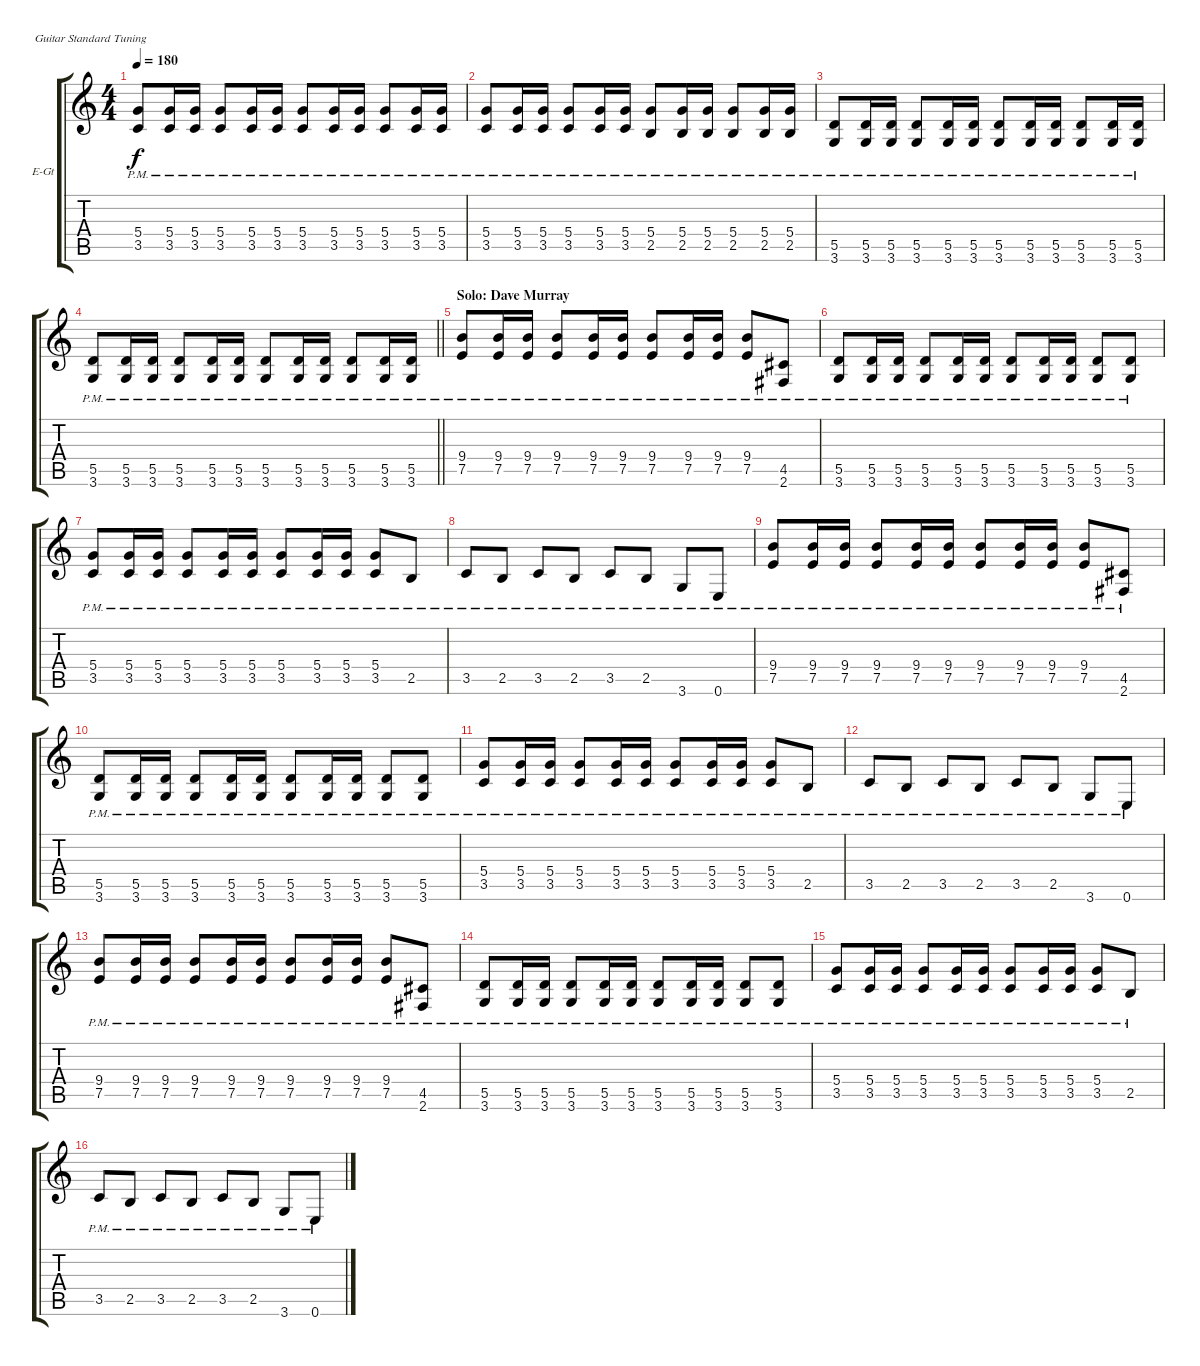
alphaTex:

\bracketExtendMode groupsimilarinstruments
\firstSystemTrackNameOrientation horizontal
\otherSystemsTrackNameOrientation horizontal
\track ("Overdub" "E-Gt") {instrument overdrivenguitar}
\staff {score tabs}
\tuning (E4 B3 G3 D3 A2 E2)
\ts (4 4)
\tempo 180
\clef g2
\ks c
(5.4{pm} 3.5{pm}).8{dy f} (5.4{pm} 3.5{pm}).16 (5.4{pm} 3.5{pm}).16 (5.4{pm} 3.5{pm}).8 (5.4{pm} 3.5{pm}).16 (5.4{pm} 3.5{pm}).16 (5.4{pm} 3.5{pm}).8 (5.4{pm} 3.5{pm}).16 (5.4{pm} 3.5{pm}).16 (5.4{pm} 3.5{pm}).8 (5.4{pm} 3.5{pm}).16 (5.4{pm} 3.5{pm}).16 |
(5.4{pm} 3.5{pm}).8 (5.4{pm} 3.5{pm}).16 (5.4{pm} 3.5{pm}).16 (5.4{pm} 3.5{pm}).8 (5.4{pm} 3.5{pm}).16 (5.4{pm} 3.5{pm}).16 (5.4{pm} 2.5{pm}).8 (5.4{pm} 2.5{pm}).16 (5.4{pm} 2.5{pm}).16 (5.4{pm} 2.5{pm}).8 (5.4{pm} 2.5{pm}).16 (5.4{pm} 2.5{pm}).16 |
(5.5{pm} 3.6{pm}).8 (5.5{pm} 3.6{pm}).16 (5.5{pm} 3.6{pm}).16 (5.5{pm} 3.6{pm}).8 (5.5{pm} 3.6{pm}).16 (5.5{pm} 3.6{pm}).16 (5.5{pm} 3.6{pm}).8 (5.5{pm} 3.6{pm}).16 (5.5{pm} 3.6{pm}).16 (5.5{pm} 3.6{pm}).8 (5.5{pm} 3.6{pm}).16 (5.5{pm} 3.6{pm}).16 |
\barLineRight lightlight
(5.5{pm} 3.6{pm}).8 (5.5{pm} 3.6{pm}).16 (5.5{pm} 3.6{pm}).16 (5.5{pm} 3.6{pm}).8 (5.5{pm} 3.6{pm}).16 (5.5{pm} 3.6{pm}).16 (5.5{pm} 3.6{pm}).8 (5.5{pm} 3.6{pm}).16 (5.5{pm} 3.6{pm}).16 (5.5{pm} 3.6{pm}).8 (5.5{pm} 3.6{pm}).16 (5.5{pm} 3.6{pm}).16 |
\section ("" "Solo: Dave Murray")
(9.4{pm} 7.5{pm}).8 (9.4{pm} 7.5{pm}).16 (9.4{pm} 7.5{pm}).16 (9.4{pm} 7.5{pm}).8 (9.4{pm} 7.5{pm}).16 (9.4{pm} 7.5{pm}).16 (9.4{pm} 7.5{pm}).8 (9.4{pm} 7.5{pm}).16 (9.4{pm} 7.5{pm}).16 (9.4{pm} 7.5{pm}).8 (4.5{pm} 2.6{pm}).8 |
(5.5{pm} 3.6{pm}).8 (5.5{pm} 3.6{pm}).16 (5.5{pm} 3.6{pm}).16 (5.5{pm} 3.6{pm}).8 (5.5{pm} 3.6{pm}).16 (5.5{pm} 3.6{pm}).16 (5.5{pm} 3.6{pm}).8 (5.5{pm} 3.6{pm}).16 (5.5{pm} 3.6{pm}).16 (5.5{pm} 3.6{pm}).8 (5.5{pm} 3.6{pm}).8 |
(5.4{pm} 3.5{pm}).8 (5.4{pm} 3.5{pm}).16 (5.4{pm} 3.5{pm}).16 (5.4{pm} 3.5{pm}).8 (5.4{pm} 3.5{pm}).16 (5.4{pm} 3.5{pm}).16 (5.4{pm} 3.5{pm}).8 (5.4{pm} 3.5{pm}).16 (5.4{pm} 3.5{pm}).16 (5.4{pm} 3.5{pm}).8 2.5{pm}.8 |
3.5{pm}.8 2.5{pm}.8 3.5{pm}.8 2.5{pm}.8 3.5{pm}.8 2.5{pm}.8 3.6{pm}.8 0.6{pm}.8 |
(9.4{pm} 7.5{pm}).8 (9.4{pm} 7.5{pm}).16 (9.4{pm} 7.5{pm}).16 (9.4{pm} 7.5{pm}).8 (9.4{pm} 7.5{pm}).16 (9.4{pm} 7.5{pm}).16 (9.4{pm} 7.5{pm}).8 (9.4{pm} 7.5{pm}).16 (9.4{pm} 7.5{pm}).16 (9.4{pm} 7.5{pm}).8 (4.5{pm} 2.6{pm}).8 |
(5.5{pm} 3.6{pm}).8 (5.5{pm} 3.6{pm}).16 (5.5{pm} 3.6{pm}).16 (5.5{pm} 3.6{pm}).8 (5.5{pm} 3.6{pm}).16 (5.5{pm} 3.6{pm}).16 (5.5{pm} 3.6{pm}).8 (5.5{pm} 3.6{pm}).16 (5.5{pm} 3.6{pm}).16 (5.5{pm} 3.6{pm}).8 (5.5{pm} 3.6{pm}).8 |
(5.4{pm} 3.5{pm}).8 (5.4{pm} 3.5{pm}).16 (5.4{pm} 3.5{pm}).16 (5.4{pm} 3.5{pm}).8 (5.4{pm} 3.5{pm}).16 (5.4{pm} 3.5{pm}).16 (5.4{pm} 3.5{pm}).8 (5.4{pm} 3.5{pm}).16 (5.4{pm} 3.5{pm}).16 (5.4{pm} 3.5{pm}).8 2.5{pm}.8 |
3.5{pm}.8 2.5{pm}.8 3.5{pm}.8 2.5{pm}.8 3.5{pm}.8 2.5{pm}.8 3.6{pm}.8 0.6{pm}.8 |
(9.4{pm} 7.5{pm}).8 (9.4{pm} 7.5{pm}).16 (9.4{pm} 7.5{pm}).16 (9.4{pm} 7.5{pm}).8 (9.4{pm} 7.5{pm}).16 (9.4{pm} 7.5{pm}).16 (9.4{pm} 7.5{pm}).8 (9.4{pm} 7.5{pm}).16 (9.4{pm} 7.5{pm}).16 (9.4{pm} 7.5{pm}).8 (4.5{pm} 2.6{pm}).8 |
(5.5{pm} 3.6{pm}).8 (5.5{pm} 3.6{pm}).16 (5.5{pm} 3.6{pm}).16 (5.5{pm} 3.6{pm}).8 (5.5{pm} 3.6{pm}).16 (5.5{pm} 3.6{pm}).16 (5.5{pm} 3.6{pm}).8 (5.5{pm} 3.6{pm}).16 (5.5{pm} 3.6{pm}).16 (5.5{pm} 3.6{pm}).8 (5.5{pm} 3.6{pm}).8 |
(5.4{pm} 3.5{pm}).8 (5.4{pm} 3.5{pm}).16 (5.4{pm} 3.5{pm}).16 (5.4{pm} 3.5{pm}).8 (5.4{pm} 3.5{pm}).16 (5.4{pm} 3.5{pm}).16 (5.4{pm} 3.5{pm}).8 (5.4{pm} 3.5{pm}).16 (5.4{pm} 3.5{pm}).16 (5.4{pm} 3.5{pm}).8 2.5{pm}.8 |
3.5{pm}.8 2.5{pm}.8 3.5{pm}.8 2.5{pm}.8 3.5{pm}.8 2.5{pm}.8 3.6{pm}.8 0.6{pm}.8
